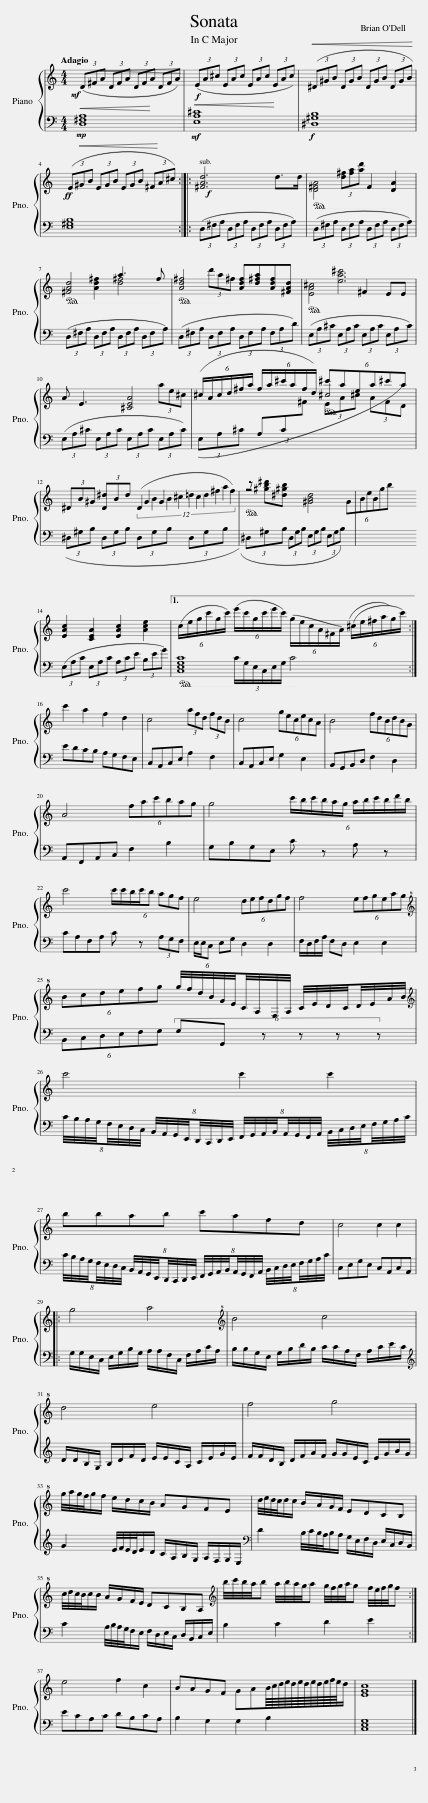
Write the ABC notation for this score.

X:1
%%score { ( 1 3 ) | ( 2 4 ) }
L:1/8
Q:1/4=75
M:4/4
I:linebreak $
K:C
V:1 treble
V:3 treble
V:2 bass
V:4 bass
V:1
!mf! (3(D^F!<(!A (3DFA (3DFA (3DFA)!<)! |!f! (3(EA^c (3EAc (3EAc (3EAc) |!<(! (3(^D^GB (3DGB (3DGB (3DGB)!<)! |$!ff! (3(E!<(!^GB (3EGB (3EGB (3^FA^c)!<)! ::!f! [^FAd]6 d>d | %5
!ped! [D^FA]4 F2 [DA]2!ped-up! |$!ped! [^FAd]4 a3 ^f!ped-up! |!ped! [Ad^f]4 [Adf][d^fa][Adf][^FAd]!ped-up! |!ped! [EA^c]4 ^F2 EE!ped-up! |$ A E3 [^CEA]4 | %10
 (6:4:6(^c/A/c/d/^f/a/ (6:4:6f/a/^c'/a/f/d/)!ped! ^c4!ped-up! |$ (3^DB^G D2 (12:2:12(D2 G2 B2 G2 B2 ^c2 =d2 c2 d2 ^f2 a2 f2) |!ped! z4 [^GB^d]4!ped-up! (6:4:6(GBeB^gb) |$ [EAc]2 [CEA]2 [EAc]2 [Ace]2 |1 (6:4:6(c/!ped!e/g/c'/g/c'/) (6:4:6(e'/c'/g/c'/e'/c'/) (6:4:6(g/e/c/A/^F/A/) (6:4:6(^c/e/^f/a/g/c'/)!ped-up! :|$ %15
 c'2 a2 f2 d2 | c4 (3afd (3fdB | c4 (6:4:6gececA | B4 (6:4:6fdBdBG |$ A4 (6:4:6fac'bag | %20
 g4 (6:4:12c'/b/c'/b/a/g/ a/b/c'/b/d'/b/ |$ c'4 (6:4:8c'/c'/b/c'/b agf | e4 (6:4:6defdgf | f4 (6:4:6efgeag |$[K:treble+8] (6:4:6Bcdefg (6:4:6g/4f/4d/4B/4G/4E/4C/4A,/4F,/4A,/4 C/4E/4D/4C/4D/4E/4A/4B/4 |$ %25
[K:treble] c'4 c'2 c'2 |$ bbab c'afd | c4 c2 c2 |:$ g4 a4 |[K:treble+8] B4 c4 |$ %30
 d4 e4 | f4 g4 |$ g/4a/4g/4f/4g/f/ e/d/c/B/ AGFE | d/4e/4d/4c/4d/c/ B/A/G/F/ EDCB, |$ c/4d/4c/4B/4c/B/ A/G/F/E/ DCB,A, | %35
[K:treble] b/4c'/4b/4a/4b a/4b/4a/4g/4a g/4f/4g/4a/4g f/4e/4f/4g/4f :|$ e4 f2 c2 | BAGF GAB/8c/8d/8e/8d/8e/8d/8e/8d/8e/8f/8e/8d/ | [EGc]8 |] %39
V:2
!mp!!<(! [D,^F,A,]8!<)! |!mf!!<(! [E,A,^C]8!<)! |!f! [^D,^G,B,]8 |$ [E,^G,B,]8 :: (3(D,^F,A, (3D,F,A, (3D,F,A, (3D,F,A,) | %5
 (3(D,^F,A, (3D,F,A, (3D,F,A, (3D,F,A,) |$ (3(D,^F,A, (3D,F,A, (3D,F,A, (3D,F,A,) | (3(D,^F,A, (3D,F,A, (3D,F,A, (3F,A,D) | (3(E,A,^C (3E,A,C (3E,A,C (3E,A,C) |$ (3(E,A,^C (3E,A,C (3E,A,C (3E,A,C) | %10
 (3(E,A,^C (3A,C[I:staff -1]^F (3EA^c (3AFD) |$[I:staff +1] (3(^D,^G,)B, (3D,G,B, (3D,G,B, (3D,G,B, | (3(^D,^G,B, (3D,G,B, (3E,G,B, (3E,G,B,) x4 |$ (3(E,A,C (3E,A,C (3A,CE (3B,EG) |1 [C,E,G,C]8 :|$ %15
 EDCB, A,G,F,E, | C,A,,C,E, A,2 F,2 | C,A,,C,E, G,2 E,2 | B,,G,,B,,D, F,2 D,2 |$ A,,F,,A,,C, F,2 B,2 | %20
 G,B,G,E, C z A, z |$ CA,F,A, C z (3A,G,F, | E,/E,/C, E,G, D,2 D,2 | F,/D,/F,/A,/ F,D, E,2 E,2 |$ (6:4:6B,,C,D,E,F,G, (6:4:6G,G,, z z z z |$ %25
 C/4B,/4A,/4G,/4F,/4E,/4D,/4C,/4 B,,/4A,,/4G,,/4E,,/4D,,/4C,,/4D,,/4E,,/4 F,,/4G,,/4A,,/4B,,/4A,,/4G,,/4F,,/4A,,/4 B,,/4C,/4D,/4E,/4F,/4G,/4A,/4C/4 |$ C/4B,/4A,/4G,/4F,/4E,/4D,/4C,/4 B,,/4A,,/4G,,/4E,,/4D,,/4C,,/4D,,/4E,,/4 F,,/4G,,/4A,,/4B,,/4A,,/4G,,/4F,,/4A,,/4 B,,/4C,/4D,/4E,/4F,/4G,/4A,/4C/4 | C,E,G,E, C,A,,C,A,, |:$ G,/G,/E,/C,/ E,/G,/B,/G,/ A,/A,/F,/C,/ F,/A,/C/A,/ | B,/B,/G,/E,/ G,/B,/D/B,/ C/C/A,/F,/ A,/C/E/C/ |$ %30
[K:treble] D/D/B,/G,/ B,/D/F/D/ E/E/C/A,/ C/E/G/E/ | F/F/D/B,/ D/F/A/F/ G/G/E/C/ E/G/B/G/ |$ G2 E/4F/4E/4D/4E/D/ C/A,/B,/G,/ A,/F,/G,/E,/ |[K:bass] D2 B,/4C/4B,/4A,/4B,/A,/ G,/E,/F,/D,/ E,/C,/D,/B,,/ |$ C2 A,/4B,/4A,/4G,/4F,/E,/ F,/D,/E,/C,/ D,/B,,/C,/E,/ | %35
 B,2 C2 D2 E2 :|$ ECA,C DB,CA, | B,2 G,2 G,2 B,2 | [C,E,G,]8 |] %39
V:3
 x8 | x8 | x8 |$ x8 :: x8 | %5
 x2 (3[d^f][fa][ad'] x4 |$ x2 [Ad^f]2 [d^f]4 | x2 (3d'a^f x4 | x2 [ea^c']6 |$ x6 (3ae^c | %10
 x4 (6:4:6^c'aea^c'a |$ x2 (3^dBd x4 | (3z [^gb^d'][^d^gb] x10 |$ x8 |1 x8 :|$ %15
 x8 | x8 | x8 | x8 |$ x8 | %20
 x8 |$ x8 | x8 | x8 |$[K:treble+8] x8 |$ %25
[K:treble] x8 |$ x8 | x8 |:$ x8 |[K:treble+8] x8 |$ %30
 x8 | x8 |$ x8 | x8 |$ x8 | %35
[K:treble] x8 :|$ x8 | x8 | x8 |] %39
V:4
 x8 | x8 | x8 |$ x8 :: x8 | %5
 x8 |$ x8 | x8 | x8 |$ x8 | %10
 x8 |$ x8 | x12 |$ x8 |1 x2 (3:2:6C/G,/E,/C,/E,/G,/ C4 :|$ %15
 x8 | x8 | x8 | x8 |$ x8 | %20
 x8 |$ x8 | x8 | x8 |$ x8 |$ %25
 x8 |$ x8 | x8 |:$ x8 | x8 |$ %30
[K:treble] x8 | x8 |$ x8 |[K:bass] x8 |$ x8 | %35
 x8 :|$ x8 | x8 | x8 |] %39
